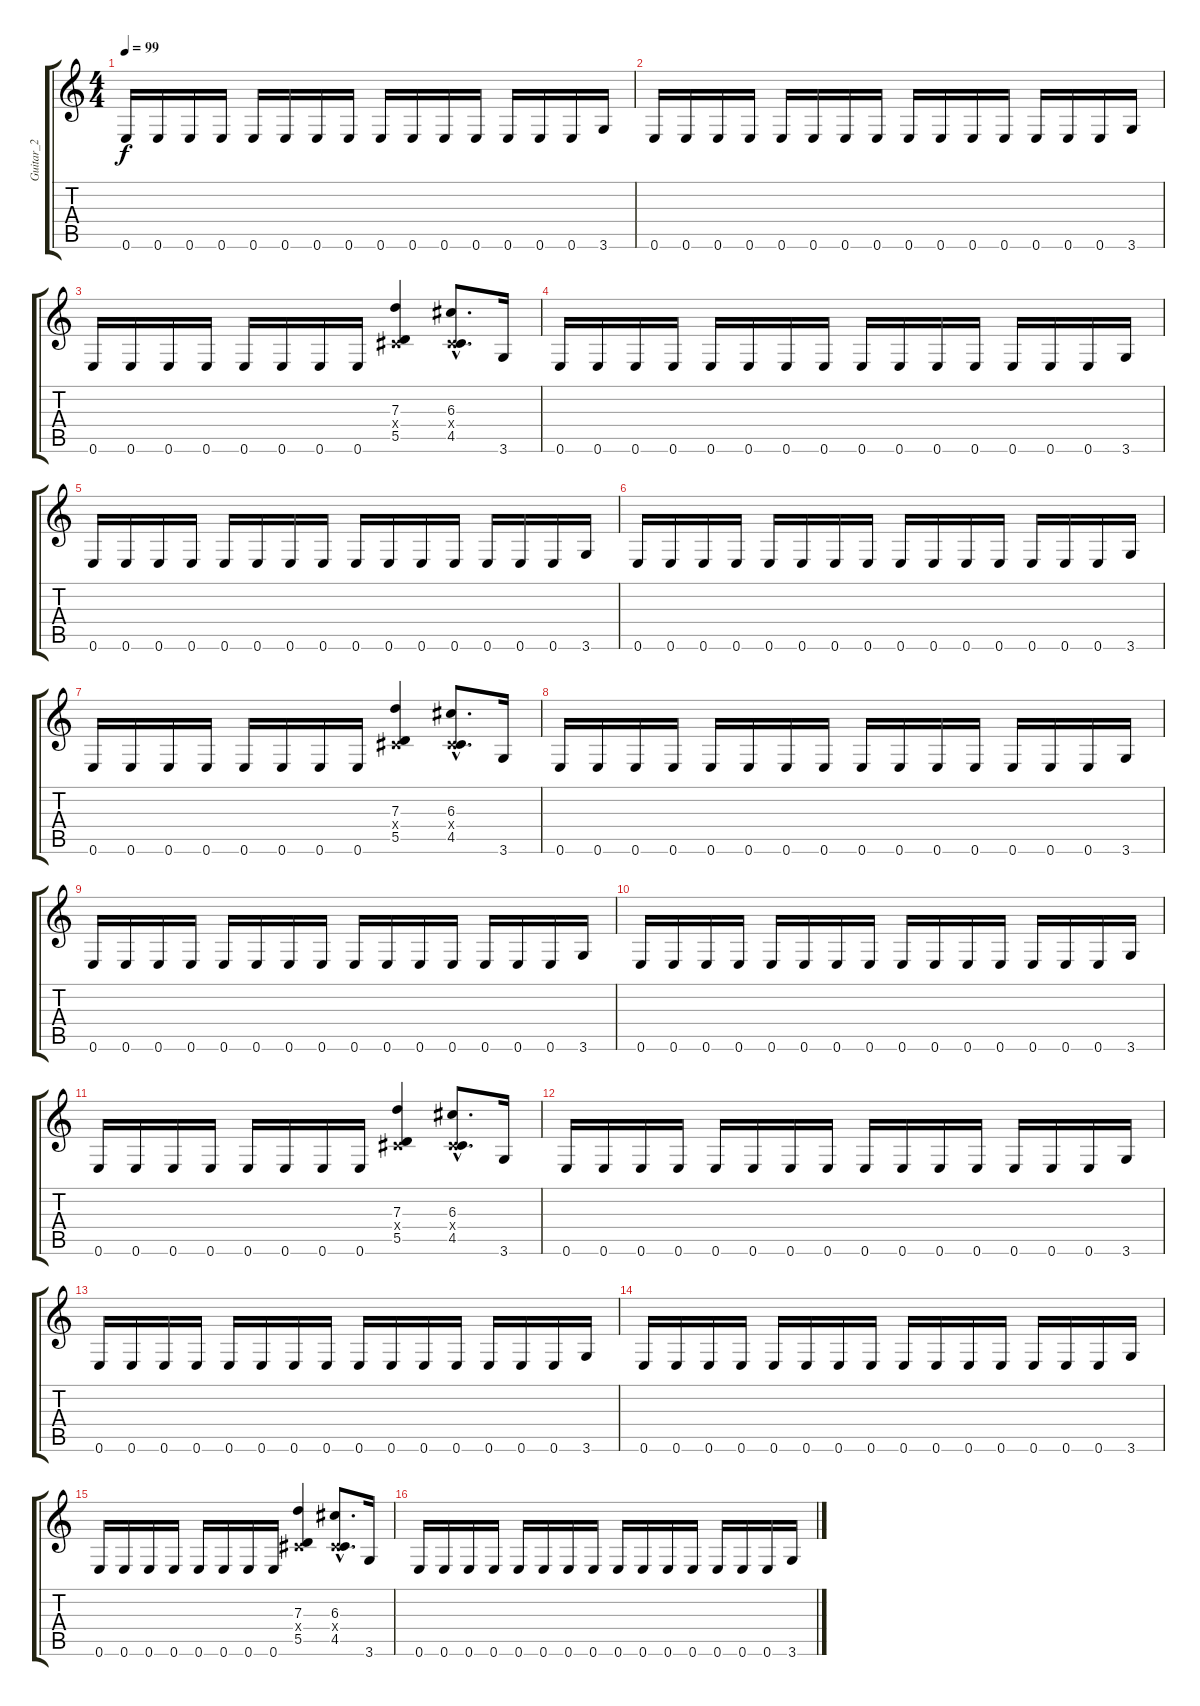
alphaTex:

\track ("Guitar_2" "Guitar_2") {instrument overdrivenguitar}
\staff {score tabs}
\tuning (E4 B3 G3 D3 A2 E2) {hide}
\ts (4 4)
\tempo 99
\clef g2
\ks c
0.6.16{dy f} 0.6.16 0.6.16 0.6.16 0.6.16 0.6.16 0.6.16 0.6.16 0.6.16 0.6.16 0.6.16 0.6.16 0.6.16 0.6.16 0.6.16 3.6.16 |
0.6.16 0.6.16 0.6.16 0.6.16 0.6.16 0.6.16 0.6.16 0.6.16 0.6.16 0.6.16 0.6.16 0.6.16 0.6.16 0.6.16 0.6.16 3.6.16 |
0.6.16 0.6.16 0.6.16 0.6.16 0.6.16 0.6.16 0.6.16 0.6.16 (7.3 -1.4{x} 5.5).4 (6.3{hac} -1.4{hac x} 4.5{hac}).8{d} 3.6.16 |
0.6.16 0.6.16 0.6.16 0.6.16 0.6.16 0.6.16 0.6.16 0.6.16 0.6.16 0.6.16 0.6.16 0.6.16 0.6.16 0.6.16 0.6.16 3.6.16 |
0.6.16 0.6.16 0.6.16 0.6.16 0.6.16 0.6.16 0.6.16 0.6.16 0.6.16 0.6.16 0.6.16 0.6.16 0.6.16 0.6.16 0.6.16 3.6.16 |
0.6.16 0.6.16 0.6.16 0.6.16 0.6.16 0.6.16 0.6.16 0.6.16 0.6.16 0.6.16 0.6.16 0.6.16 0.6.16 0.6.16 0.6.16 3.6.16 |
0.6.16 0.6.16 0.6.16 0.6.16 0.6.16 0.6.16 0.6.16 0.6.16 (7.3 -1.4{x} 5.5).4 (6.3{hac} -1.4{hac x} 4.5{hac}).8{d} 3.6.16 |
0.6.16 0.6.16 0.6.16 0.6.16 0.6.16 0.6.16 0.6.16 0.6.16 0.6.16 0.6.16 0.6.16 0.6.16 0.6.16 0.6.16 0.6.16 3.6.16 |
0.6.16 0.6.16 0.6.16 0.6.16 0.6.16 0.6.16 0.6.16 0.6.16 0.6.16 0.6.16 0.6.16 0.6.16 0.6.16 0.6.16 0.6.16 3.6.16 |
0.6.16 0.6.16 0.6.16 0.6.16 0.6.16 0.6.16 0.6.16 0.6.16 0.6.16 0.6.16 0.6.16 0.6.16 0.6.16 0.6.16 0.6.16 3.6.16 |
0.6.16 0.6.16 0.6.16 0.6.16 0.6.16 0.6.16 0.6.16 0.6.16 (7.3 -1.4{x} 5.5).4 (6.3{hac} -1.4{hac x} 4.5{hac}).8{d} 3.6.16 |
0.6.16 0.6.16 0.6.16 0.6.16 0.6.16 0.6.16 0.6.16 0.6.16 0.6.16 0.6.16 0.6.16 0.6.16 0.6.16 0.6.16 0.6.16 3.6.16 |
0.6.16 0.6.16 0.6.16 0.6.16 0.6.16 0.6.16 0.6.16 0.6.16 0.6.16 0.6.16 0.6.16 0.6.16 0.6.16 0.6.16 0.6.16 3.6.16 |
0.6.16 0.6.16 0.6.16 0.6.16 0.6.16 0.6.16 0.6.16 0.6.16 0.6.16 0.6.16 0.6.16 0.6.16 0.6.16 0.6.16 0.6.16 3.6.16 |
0.6.16 0.6.16 0.6.16 0.6.16 0.6.16 0.6.16 0.6.16 0.6.16 (7.3 -1.4{x} 5.5).4 (6.3{hac} -1.4{hac x} 4.5{hac}).8{d} 3.6.16 |
0.6.16 0.6.16 0.6.16 0.6.16 0.6.16 0.6.16 0.6.16 0.6.16 0.6.16 0.6.16 0.6.16 0.6.16 0.6.16 0.6.16 0.6.16 3.6.16
